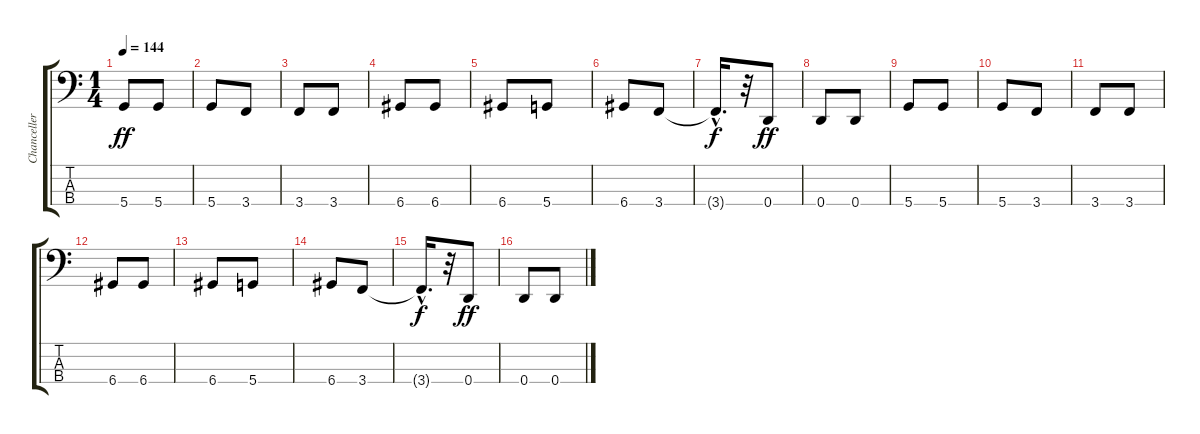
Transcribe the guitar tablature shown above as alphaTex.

\track ("Chanceller" "Chanceller") {instrument electricbassfinger}
\staff {score tabs}
\tuning (G2 D2 A1 D1) {hide}
\ts (1 4)
\tempo 144
\clef f4
\ks c
5.4.8{dy ff} 5.4.8 |
5.4.8 3.4.8 |
3.4.8 3.4.8 |
6.4.8 6.4.8 |
6.4.8 5.4.8 |
6.4.8 3.4.8 |
3.4{hac t}.16{d dy f} r.32 0.4.8{dy ff} |
0.4.8 0.4.8 |
5.4.8 5.4.8 |
5.4.8 3.4.8 |
3.4.8 3.4.8 |
6.4.8 6.4.8 |
6.4.8 5.4.8 |
6.4.8 3.4.8 |
3.4{hac t}.16{d dy f} r.32 0.4.8{dy ff} |
0.4.8 0.4.8
